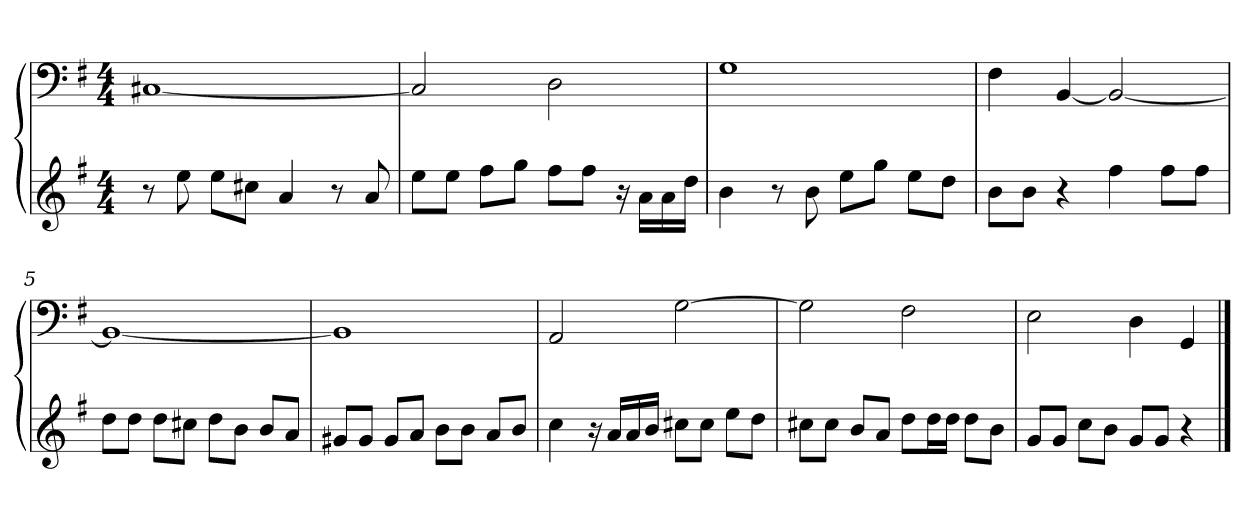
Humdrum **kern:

**kern	**kern
*part1	*part1
*staff2	*staff1
*	*clefF4
*k[f#]	*k[f#]
*G:	*G:
*M4/4	*M4/4
=1	=1
8r	[1C#X
8ee	.
8eeL	.
8cc#XJ	.
4a	.
8r	.
8a	.
=2	=2
8eeL	2C#]
8eeJ	.
8ff#L	.
8ggJ	.
8ff#L	2D
8ff#J	.
16r	.
16aLL	.
16a	.
16ddJJ	.
=3	=3
4b	1G
8r	.
8b	.
8eeL	.
8ggJ	.
8eeL	.
8ddJ	.
=4	=4
8bL	4F#
8bJ	.
4r	[4BB
4ff#	2BB_
8ff#L	.
8ff#J	.
=5	=5
8ddL	1BB_
8ddJ	.
8ddL	.
8cc#XJ	.
8ddL	.
8bJ	.
8bL	.
8aJ	.
=6	=6
8g#XL	1BB]
8g#J	.
8g#L	.
8aJ	.
8bL	.
8bJ	.
8aL	.
8bJ	.
=7	=7
4cc	2AA
16r	.
16aLL	.
16a	.
16bJJ	.
8cc#XL	[2G
8cc#J	.
8eeL	.
8ddJ	.
=8	=8
8cc#XL	2G]
8cc#J	.
8bL	.
8aJ	.
8ddL	2F#
16ddL	.
16ddJJ	.
8ddL	.
8bJ	.
=9	=9
8gL	2E
8gJ	.
8ccL	.
8bJ	.
8gL	4D
8gJ	.
4r	4GG
==	==
*-	*-
